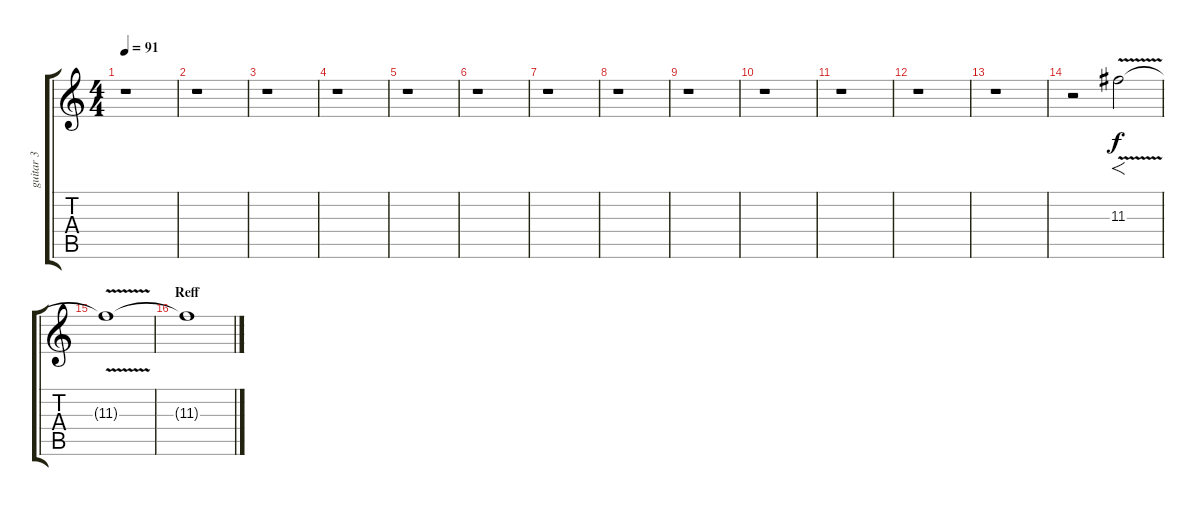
\track ("guitar 3" "guitar 3") {instrument distortionguitar}
\staff {score tabs}
\tuning (E4 B3 G3 D3 A2 E2) {hide}
\ts (4 4)
\tempo 91
\clef g2
\ks c
r.1{dy f} |
r.1 |
r.1 |
r.1 |
r.1 |
r.1 |
r.1 |
r.1 |
r.1 |
r.1 |
r.1 |
r.1 |
r.1 |
r.2 11.3{v}.2{f} |
11.3{t}.1 |
\section ("" "Reff")
11.3{t}.1
